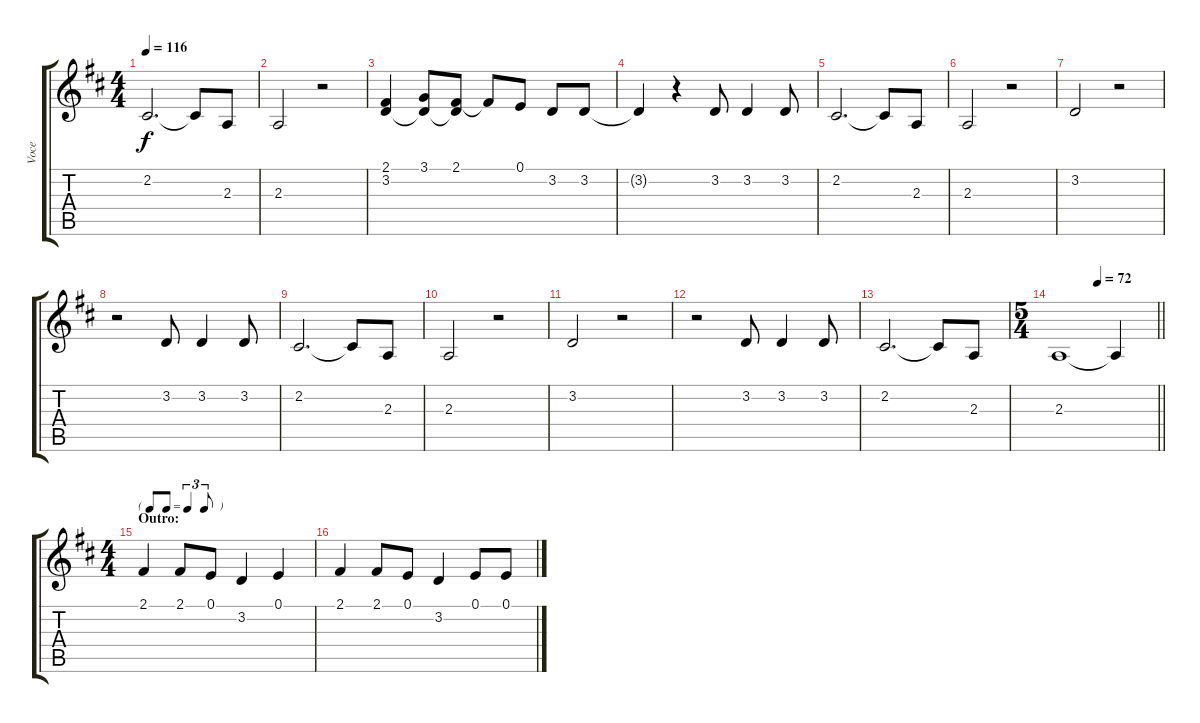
\track ("Voce" "Voce") {instrument clarinet}
\staff {score tabs}
\tuning (E4 B3 G3 D3 A2 E2) {hide}
\ts (4 4)
\tempo 116
\clef g2
\ks d
2.2.2{d dy f} 2.2{t}.8 2.3.8 |
2.3.2 r.2 |
(2.1 3.2).4 (3.1 3.2{t}).8 (2.1 3.2{t}).8 2.1{t}.8 0.1.8 3.2.8 3.2.8 |
3.2{t}.4 r.4 3.2.8 3.2.4 3.2.8 |
2.2.2{d} 2.2{t}.8 2.3.8 |
2.3.2 r.2 |
3.2.2 r.2 |
r.2 3.2.8 3.2.4 3.2.8 |
2.2.2{d} 2.2{t}.8 2.3.8 |
2.3.2 r.2 |
3.2.2 r.2 |
r.2 3.2.8 3.2.4 3.2.8 |
2.2.2{d} 2.2{t}.8 2.3.8 |
\ts (5 4)
\tempo (72 0.4)
\barLineRight lightlight
2.3.1 2.3{t}.4 |
\ts (4 4)
\tf triplet8th
\section ("" "Outro:")
2.1.4 2.1.8 0.1.8 3.2.4 0.1.4 |
2.1.4 2.1.8 0.1.8 3.2.4 0.1.8 0.1.8
